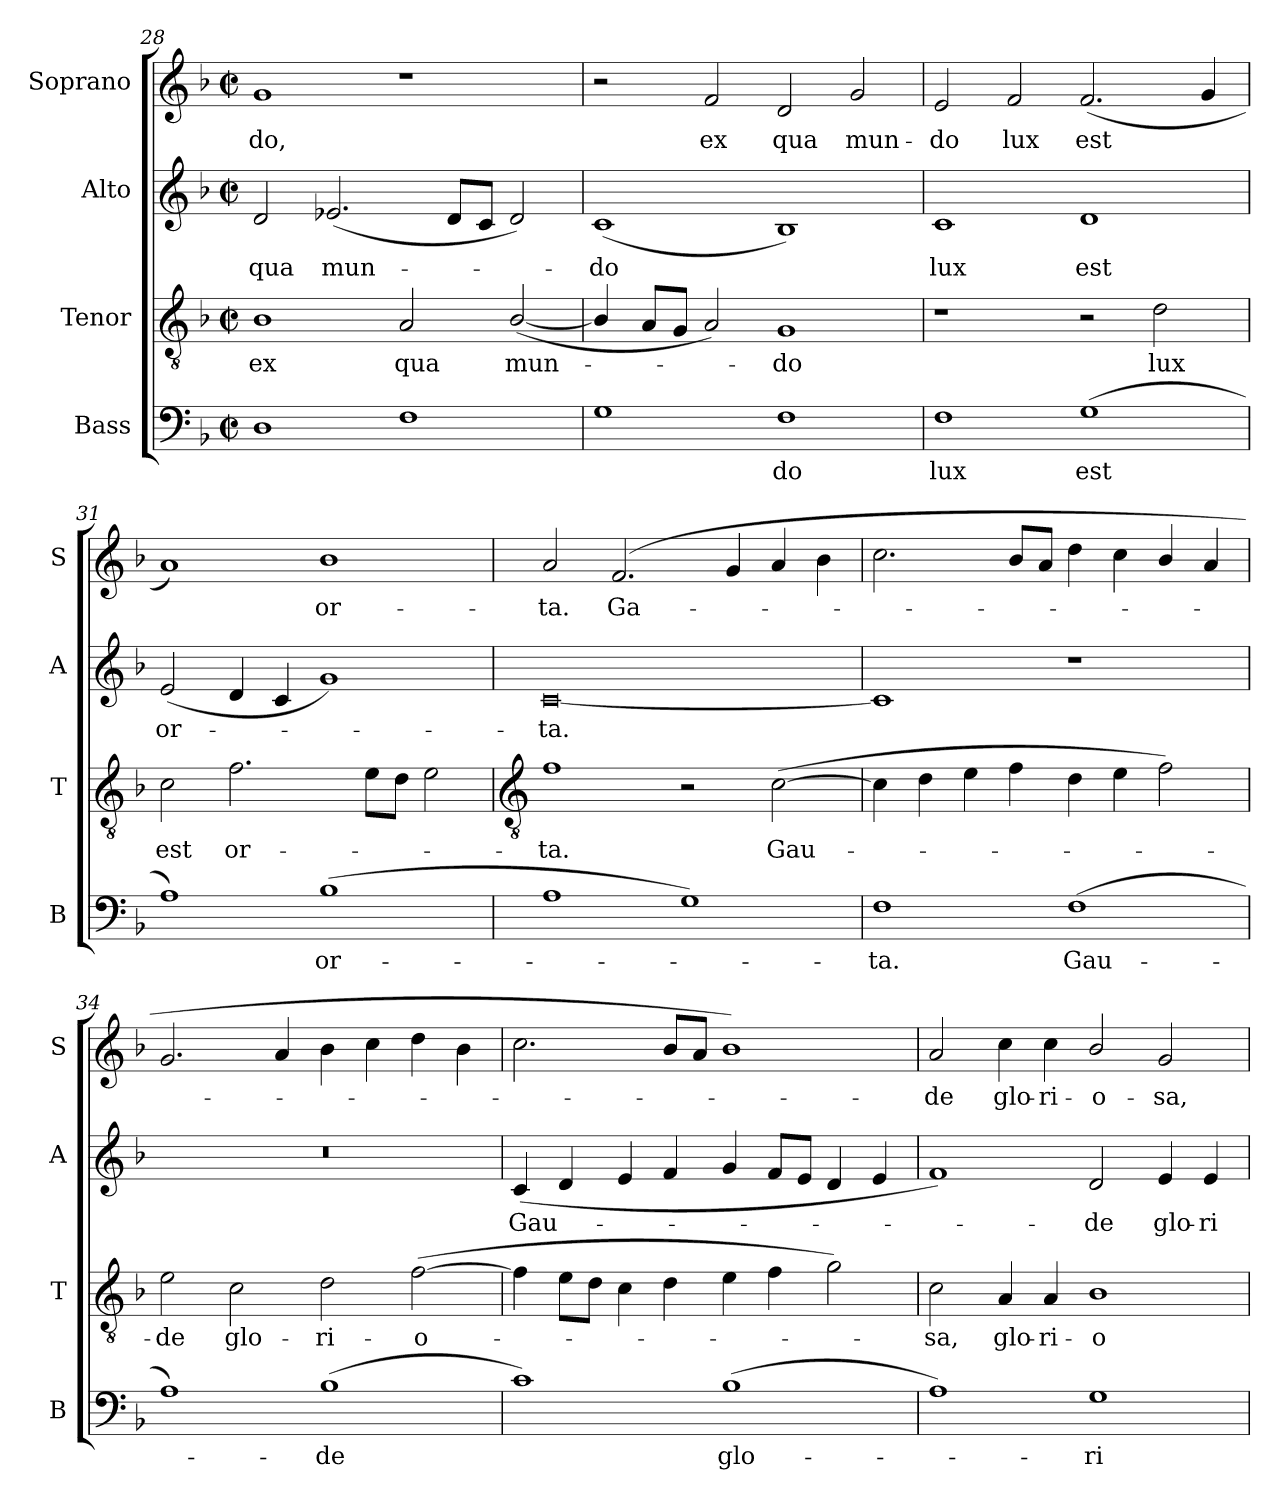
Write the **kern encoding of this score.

**kern	**text	**kern	**text	**kern	**text	**kern	**text
*part4	*part4	*part3	*part3	*part2	*part2	*part1	*part1
*staff4	*staff4	*staff3	*staff3	*staff2	*staff2	*staff1	*staff1
*I"Bass	*	*I"Tenor	*	*I"Alto	*	*I"Soprano	*
*I'B	*	*I'T	*	*I'A	*	*I'S	*
!!LO:LB:g=z
*clefF4	*	*clefGv2	*	*clefG2	*	*clefG2	*
*k[b-]	*	*k[b-]	*	*k[b-]	*	*k[b-]	*
*F:	*	*F:	*	*F:	*	*F:	*
*M4/2	*	*M4/2	*	*M4/2	*	*M4/2	*
*met(c|)	*	*met(c|)	*	*met(c|)	*	*met(c|)	*
=28	=28	=28	=28	=28	=28	=28	=28
!	!	!	!LO:LY:b	!	!LO:LY:b	!	!LO:LY:b
1D	.	1B-	ex	2d	qua	1g	do,
!	!	!	!	!	!LO:LY:b	!	!
.	.	.	.	(<2.e-X	mun-	.	.
!	!	!	!LO:LY:b	!	!	!	!
1F	.	2A	qua	.	.	1r	.
.	.	.	.	8dL	.	.	.
.	.	.	.	8cJ	.	.	.
!	!	!	!LO:LY:b	!	!	!	!
.	.	(<[2B-/	mun-	2d)	.	.	.
=29	=29	=29	=29	=29	=29	=29	=29
!	!	!	!	!	!LO:LY:b	!	!
1G	.	4B-/]	.	(<1c	do	2r	.
.	.	8AL	.	.	.	.	.
.	.	8GJ	.	.	.	.	.
!	!	!	!	!	!	!	!LO:LY:b
.	.	2A)	.	.	.	2f	ex
!	!LO:LY:b	!	!LO:LY:b	!	!	!	!LO:LY:b
1F	do	1G	do	1B-)	.	2d	qua
!	!	!	!	!	!	!	!LO:LY:b
.	.	.	.	.	.	2g	mun-
=30	=30	=30	=30	=30	=30	=30	=30
!	!LO:LY:b	!	!	!	!LO:LY:b	!	!LO:LY:b
1F	lux	1r	.	1c	lux	2e	-do
!	!	!	!	!	!	!	!LO:LY:b
.	.	.	.	.	.	2f	lux
!	!LO:LY:b	!	!	!	!LO:LY:b	!	!LO:LY:b
(>1G	est	2r	.	1d	est	(<2.f	est
!	!	!	!LO:LY:b	!	!	!	!
.	.	2d	lux	.	.	.	.
.	.	.	.	.	.	4g	.
=31	=31	=31	=31	=31	=31	=31	=31
!	!	!	!LO:LY:b	!	!LO:LY:b	!	!
1A)	.	2c	est	(<2e	or-	1a)	.
!	!	!	!LO:LY:b	!	!	!	!
.	.	2.f	or-	4d	.	.	.
.	.	.	.	4c	.	.	.
!	!LO:LY:b	!	!	!	!	!	!LO:LY:b
(>1B-	or-	.	.	1g)	.	1b-	or-
.	.	8eL	.	.	.	.	.
.	.	8dJ	.	.	.	.	.
.	.	2e	.	.	.	.	.
!!LO:LB:g=z
=32	=32	=32	=32	=32	=32	=32	=32
*	*	*clefGv2	*	*	*	*	*
!	!	!	!LO:LY:b	!	!LO:LY:b	!	!LO:LY:b
1A	.	1f	ta.	[0c	ta.	2a	-ta.
!	!	!	!	!	!	!	!LO:LY:b
.	.	.	.	.	.	(<2.f	Ga-
1G)	.	2r	.	.	.	.	.
.	.	.	.	.	.	4g	.
!	!	!	!LO:LY:b	!	!	!	!
.	.	(>[2c	Gau-	.	.	4a	.
.	.	.	.	.	.	4b-	.
!!LO:LB:g=z
=33	=33	=33	=33	=33	=33	=33	=33
!	!LO:LY:b	!	!	!	!	!	!
1F	ta.	4c]	.	1c]	.	2.cc	.
.	.	4d	.	.	.	.	.
.	.	4e	.	.	.	.	.
.	.	4f	.	.	.	8b-L	.
.	.	.	.	.	.	8aJ	.
!	!LO:LY:b	!	!	!	!	!	!
(>1F	Gau-	4d	.	1r	.	4dd	.
.	.	4e	.	.	.	4cc	.
.	.	2f)	.	.	.	4b-/	.
.	.	.	.	.	.	4a	.
=34	=34	=34	=34	=34	=34	=34	=34
!	!	!	!LO:LY:b	!	!	!	!
1A)	.	2e	de	0r	.	2.g	.
!	!	!	!LO:LY:b	!	!	!	!
.	.	2c	glo-	.	.	.	.
.	.	.	.	.	.	4a	.
!	!LO:LY:b	!	!LO:LY:b	!	!	!	!
(>1B-	de	2d	-ri-	.	.	4b-	.
.	.	.	.	.	.	4cc	.
!	!	!	!LO:LY:b	!	!	!	!
.	.	(>[2f	-o-	.	.	4dd	.
.	.	.	.	.	.	4b-	.
=35	=35	=35	=35	=35	=35	=35	=35
!	!	!	!	!	!LO:LY:b	!	!
1c)	.	4f]	.	(<4c	Gau-	2.cc	.
.	.	8eL	.	4d	.	.	.
.	.	8dJ	.	.	.	.	.
.	.	4c	.	4e	.	.	.
.	.	4d	.	4f	.	8b-L	.
.	.	.	.	.	.	8aJ	.
!	!LO:LY:b	!	!	!	!	!	!
(>1B-	glo-	4e	.	4g	.	1b-)	.
.	.	4f	.	8fL	.	.	.
.	.	.	.	8eJ	.	.	.
.	.	2g)	.	4d	.	.	.
.	.	.	.	4e	.	.	.
=36	=36	=36	=36	=36	=36	=36	=36
!	!	!	!LO:LY:b	!	!	!	!LO:LY:b
1A)	.	2c	sa,	1f)	.	2a	de
!	!	!	!LO:LY:b	!	!	!	!LO:LY:b
.	.	4A	glo-	.	.	4cc	glo-
!	!	!	!LO:LY:b	!	!	!	!LO:LY:b
.	.	4A	-ri-	.	.	4cc	-ri-
!	!LO:LY:b	!	!LO:LY:b	!	!LO:LY:b	!	!LO:LY:b
1G	ri-	1B-	-o-	2d	de	2b-/	-o-
!	!	!	!	!	!LO:LY:b	!	!LO:LY:b
.	.	.	.	4e	glo-	2g	-sa,
!	!	!	!	!	!LO:LY:b	!	!
.	.	.	.	4e	-ri-	.	.
=	=	=	=	=	=	=	=
*-	*-	*-	*-	*-	*-	*-	*-
